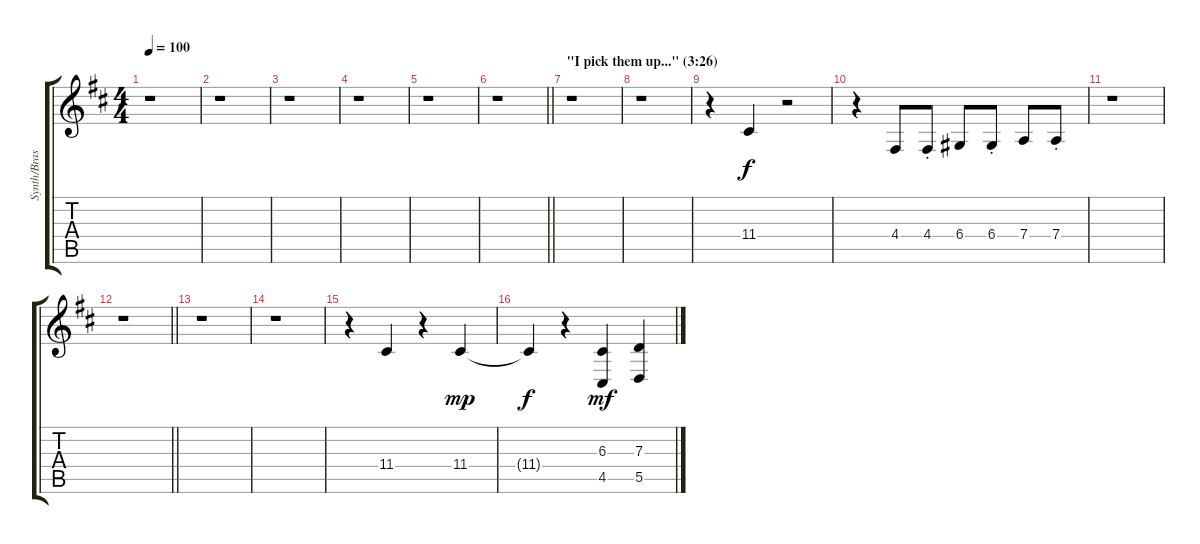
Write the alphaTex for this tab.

\track ("Synth/Brass" "Synth/Bras") {instrument pad2warm}
\staff {score tabs}
\tuning (E4 B3 G3 D3 A2 E2) {hide}
\ts (4 4)
\tempo 100
\clef g2
\ks bminor
r.1{dy f} |
r.1 |
r.1 |
r.1 |
r.1 |
\barLineRight lightlight
r.1 |
\section ("" "\"I pick them up...\" (3:26)")
r.1 |
r.1 |
r.4 11.4.4{volume 7 balance 6} r.2 |
r.4 4.4.8{volume 10 instrument brasssection} 4.4{st}.8 6.4.8 6.4{st}.8 7.4.8 7.4{st}.8 |
r.1 |
\barLineRight lightlight
r.1 |
r.1 |
r.1 |
r.4 11.4.4{volume 7 balance 6 instrument frenchhorn} r.4 11.4.4{dy mp volume 10 instrument brasssection} |
11.4{t}.4{dy f} r.4 (6.3 4.5).4{dy mf} (7.3 5.5).4
